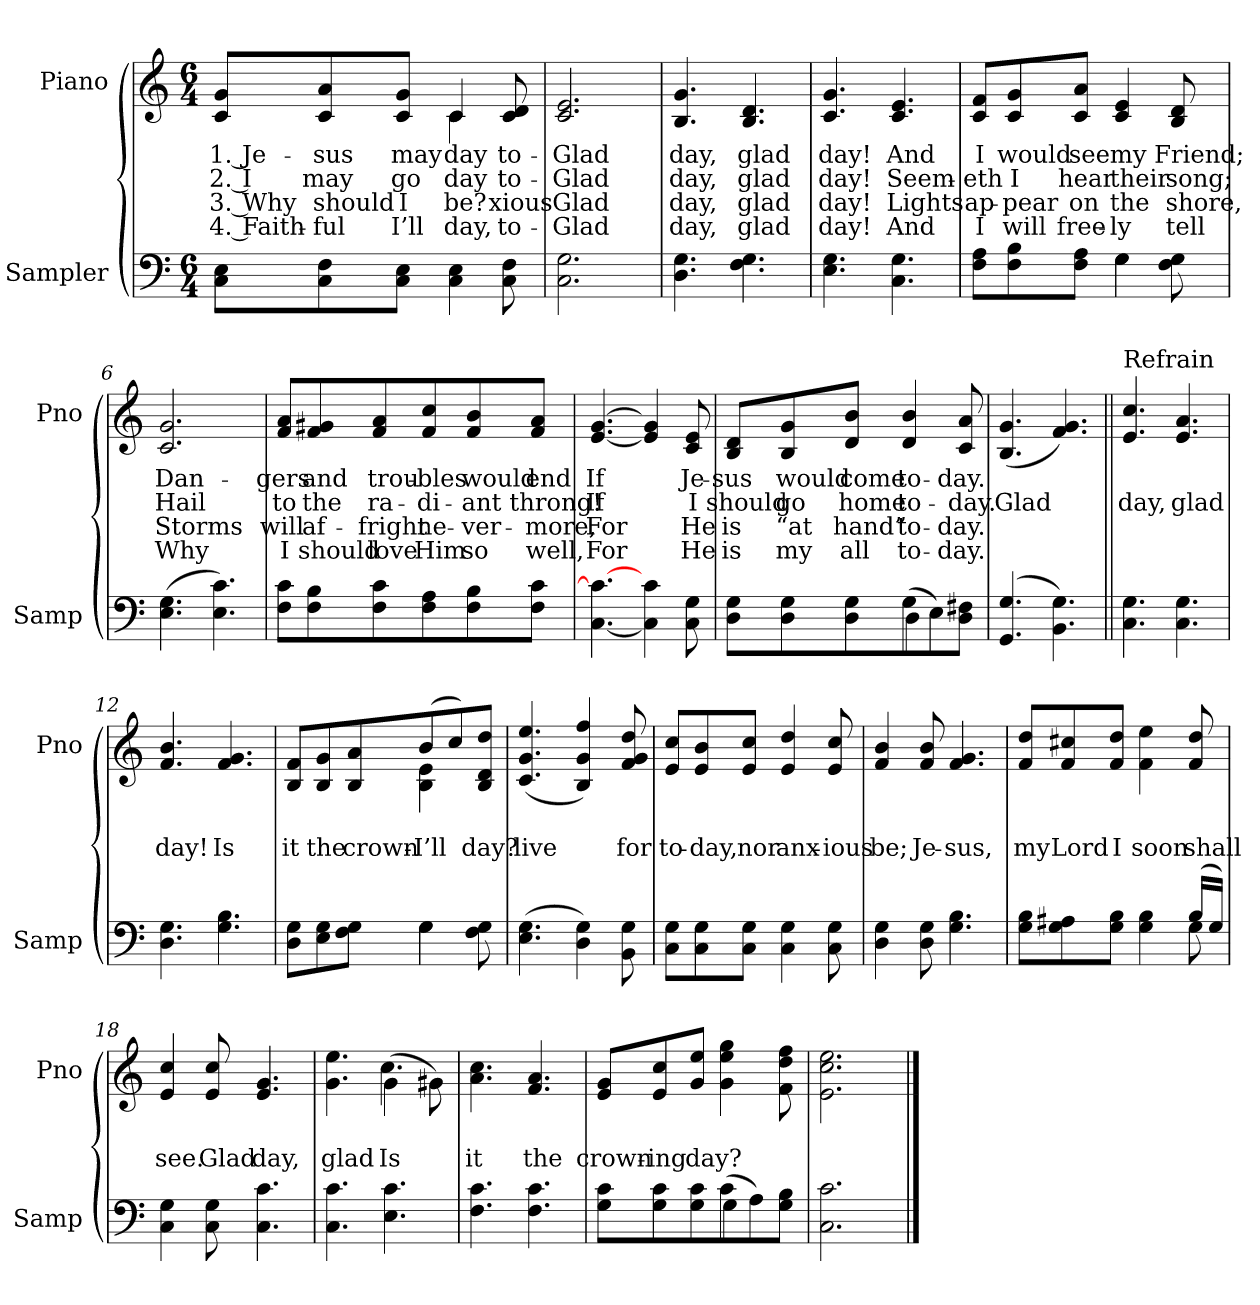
**kern	**kern	**text	**text	**text	**text
*part2	*part1	*part1	*part1	*part1	*part1
*staff2	*staff1	*staff1	*staff1	*staff1	*staff1
*I"Sampler	*I"Piano	*	*	*	*
*I'Samp	*I'Pno	*	*	*	*
*clefF4	*clefG2	*	*	*	*
*M6/4	*M6/4	*	*	*	*
=1	=1	=1	=1	=1	=1
*	*^	*	*	*	*
8C\ 8E\L	8c/ 8g/L	4.ryy	1. Je-	2. I	3. Why	4. Faith-
8C\ 8F\	8c/ 8a/	.	-sus	may	should	-ful
8C\ 8E\J	8c/ 8g/J	.	may	go	I	I’ll
4C 4E	4c/	4c	-day	-day	be?	-day,
8C 8F	8c 8d	8ryy	to-	to-	-xious	to-
*	*v	*v	*	*	*	*
=2	=2	=2	=2	=2	=2
2.C 2.G	2.c 2.e	Glad	Glad	Glad	Glad
=3	=3	=3	=3	=3	=3
4.D 4.G	4.B 4.g	day,	day,	day,	day,
4.F 4.G	4.B 4.d	glad	glad	glad	glad
=4	=4	=4	=4	=4	=4
4.E 4.G	4.c 4.g	day!	day!	day!	day!
4.C 4.G	4.c 4.e	And	Seem-	Lights	And
=5	=5	=5	=5	=5	=5
*^	*	*	*	*	*
8F\ 8A\L	4.ryy	8c/ 8f/L	I	-eth	ap-	I
8F\ 8B\	.	8c/ 8g/	would	I	-pear	will
8F\ 8A\J	.	8c/ 8a/J	see	hear	on	free-
4G\	4G	4c 4e	my	their	the	-ly
8F 8G	8ryy	8B 8d	Friend;	song;	shore,	tell
*v	*v	*	*	*	*	*
=6	=6	=6	=6	=6	=6
(4.E 4.G	2.c 2.g	Dan-	Hail	Storms	Why
4.E 4.c)	.	.	.	.	.
=7	=7	=7	=7	=7	=7
8F\ 8c\L	8f/ 8a/L	-gers	to	will	I
8F\ 8B\	8f/ 8g#X/	and	the	af-	should
8F\ 8c\	8f/ 8a/	trou-	ra-	-fright	love
8F\ 8A\	8f/ 8cc/	-bles	-di-	ne-	Him
8F\ 8B\	8f/ 8b/	would	-ant	-ver-	so
8F\ 8c\J	8f/ 8a/J	end	throng!	-more,	well,
=8	=8	=8	=8	=8	=8
[4.C 4.c_	[4.e [4.g	If	If	For	For
4C] 4c	4e] 4g]	.	.	.	.
8C 8G	8c 8e	Je-	I	He	He
=9	=9	=9	=9	=9	=9
*^	*	*	*	*	*
8D\ 8G\L	4.ryy	8B/ 8d/L	-sus	should	is	is
8D\ 8G\	.	8B/ 8g/	would	go	“at	my
8D\ 8G\	.	8d/ 8b/J	come	home	hand”	all
(8G\	4D	4d 4b	to-	to-	to-	to-
8E\)	.	.	.	.	.	.
8D\ 8F#X\J	8ryy	8c 8a	-day.	-day.	-day.	-day.
*v	*v	*	*	*	*	*
=10	=10	=10	=10	=10	=10
(4.GG 4.G	(4.B 4.g	.	Glad	.	.
4.BB 4.G)	4.f 4.g)	.	.	.	.
=11||	=11||	=11||	=11||	=11||	=11||
!	!LO:TX:t=Refrain	!	!	!	!
4.C 4.G	4.e 4.cc	.	day,	.	.
4.C 4.G	4.e 4.a	.	glad	.	.
=12	=12	=12	=12	=12	=12
4.D 4.G	4.f 4.b	.	day!	.	.
4.G 4.B	4.f 4.g	.	Is	.	.
=13	=13	=13	=13	=13	=13
*^	*^	*	*	*	*
8D\ 8G\L	4.ryy	8B/ 8f/L	4.ryy	.	it	.	.
8E\ 8G\	.	8B/ 8g/	.	.	the	.	.
8F\ 8G\J	.	8B/ 8a/	.	.	crown-	.	.
4G\	4G	(8b/	4B 4e	.	I’ll	.	.
.	.	8cc/)	.	.	.	.	.
8F 8G	8ryy	8B/ 8d/ 8dd/J	8ryy	.	day?	.	.
*v	*v	*	*	*	*	*	*
*	*v	*v	*	*	*	*
=14	=14	=14	=14	=14	=14
(4.E 4.G	(4.c 4.g 4.ee	.	live	.	.
4D 4G)	4B 4g 4ff)	.	.	.	.
8BB 8G	8f 8g 8dd	.	for	.	.
=15	=15	=15	=15	=15	=15
8C\ 8G\L	8e/ 8cc/L	.	to-	.	.
8C\ 8G\	8e/ 8b/	.	-day,	.	.
8C\ 8G\J	8e/ 8cc/J	.	nor	.	.
4C 4G	4e 4dd	.	anx-	.	.
8C 8G	8e 8cc	.	-ious	.	.
=16	=16	=16	=16	=16	=16
4D 4G	4f 4b	.	be;	.	.
8D 8G	8f 8b	.	Je-	.	.
4.G 4.B	4.f 4.g	.	-sus,	.	.
=17	=17	=17	=17	=17	=17
*^	*	*	*	*	*
8G\ 8B\L	8ryy	8f/ 8dd/L	.	my	.	.
*v	*v	*	*	*	*	*
8G\ 8A#X\	8f/ 8cc#X/	.	Lord	.	.
8G\ 8B\J	8f/ 8dd/J	.	I	.	.
4G 4B	4f 4ee	.	soon	.	.
*^	*	*	*	*	*
(16B/LL	8G	8f 8dd	.	shall	.	.
16G/JJ)	.	.	.	.	.	.
*v	*v	*	*	*	*	*
=18	=18	=18	=18	=18	=18
4C 4G	4e 4cc	.	see.	.	.
8C 8G	8e 8cc	.	Glad	.	.
4.C 4.c	4.e 4.g	.	day,	.	.
=19	=19	=19	=19	=19	=19
*	*^	*	*	*	*
4.C 4.c	4.g 4.ee	4.ryy	.	glad	.	.
4.E 4.c	(4g\	4.cc	.	Is	.	.
.	8g#X\)	.	.	.	.	.
*	*v	*v	*	*	*	*
=20	=20	=20	=20	=20	=20
4.F 4.c	4.a 4.cc	.	it	.	.
4.F 4.c	4.f 4.a	.	the	.	.
=21	=21	=21	=21	=21	=21
*^	*	*	*	*	*
8G\ 8c\L	4.ryy	8e/ 8g/L	.	crown-	.	.
8G\ 8c\	.	8e/ 8cc/	.	-ing	.	.
8G\ 8c\	.	8g/ 8ee/J	.	day?	.	.
(8c\	4G	4g 4ee 4gg	.	.	.	.
8A\)	.	.	.	.	.	.
8G\ 8B\J	8ryy	8f 8dd 8ff	.	.	.	.
*v	*v	*	*	*	*	*
=22	=22	=22	=22	=22	=22
2.C 2.c	2.e\ 2.cc\ 2.ee\	.	.	.	.
==	==	==	==	==	==
*-	*-	*-	*-	*-	*-
